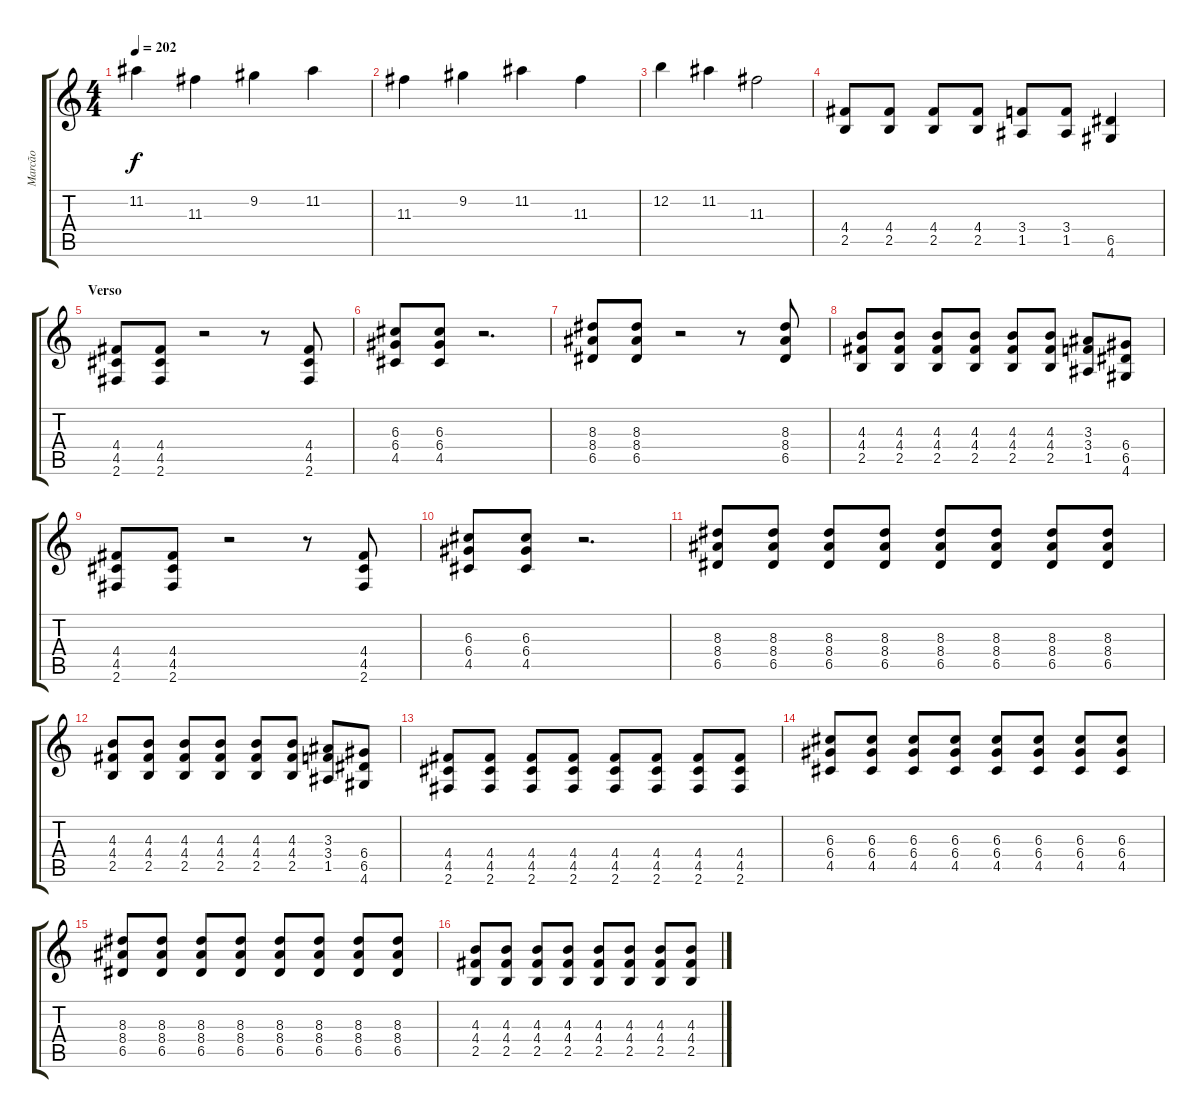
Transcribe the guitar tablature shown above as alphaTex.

\track ("Marcão" "Marcão") {instrument distortionguitar}
\staff {score tabs}
\tuning (E4 B3 G3 D3 A2 E2) {hide}
\ts (4 4)
\tempo 202
\clef g2
\ks c
11.2.4{dy f} 11.3.4 9.2.4 11.2.4 |
11.3.4 9.2.4 11.2.4 11.3.4 |
12.2.4 11.2.4 11.3.2 |
(4.4 2.5).8{instrument electricguitarmuted} (4.4 2.5).8 (4.4 2.5).8 (4.4 2.5).8 (3.4 1.5).8 (3.4 1.5).8 (6.5 4.6).4 |
\section ("" "Verso")
(4.4 4.5 2.6).8{instrument distortionguitar} (4.4 4.5 2.6).8 r.2 r.8 (4.4 4.5 2.6).8{instrument electricguitarmuted} |
(6.3 6.4 4.5).8 (6.3 6.4 4.5).8 r.2{d} |
(8.3 8.4 6.5).8 (8.3 8.4 6.5).8 r.2 r.8 (8.3 8.4 6.5).8 |
(4.3 4.4 2.5).8{instrument electricguitarmuted} (4.3 4.4 2.5).8 (4.3 4.4 2.5).8 (4.3 4.4 2.5).8 (4.3 4.4 2.5).8 (4.3 4.4 2.5).8 (3.3 3.4 1.5).8 (6.4 6.5 4.6).8 |
(4.4 4.5 2.6).8{instrument electricguitarmuted} (4.4 4.5 2.6).8 r.2 r.8 (4.4 4.5 2.6).8{instrument electricguitarmuted} |
(6.3 6.4 4.5).8 (6.3 6.4 4.5).8 r.2{d} |
(8.3 8.4 6.5).8 (8.3 8.4 6.5).8 (8.3 8.4 6.5).8 (8.3 8.4 6.5).8 (8.3 8.4 6.5).8 (8.3 8.4 6.5).8 (8.3 8.4 6.5).8 (8.3 8.4 6.5).8 |
(4.3 4.4 2.5).8{instrument electricguitarmuted} (4.3 4.4 2.5).8 (4.3 4.4 2.5).8 (4.3 4.4 2.5).8 (4.3 4.4 2.5).8 (4.3 4.4 2.5).8 (3.3 3.4 1.5).8 (6.4 6.5 4.6).8 |
(4.4 4.5 2.6).8{instrument electricguitarmuted} (4.4 4.5 2.6).8 (4.4 4.5 2.6).8 (4.4 4.5 2.6).8 (4.4 4.5 2.6).8 (4.4 4.5 2.6).8 (4.4 4.5 2.6).8 (4.4 4.5 2.6).8 |
(6.3 6.4 4.5).8 (6.3 6.4 4.5).8 (6.3 6.4 4.5).8 (6.3 6.4 4.5).8 (6.3 6.4 4.5).8 (6.3 6.4 4.5).8 (6.3 6.4 4.5).8 (6.3 6.4 4.5).8 |
(8.3 8.4 6.5).8 (8.3 8.4 6.5).8 (8.3 8.4 6.5).8 (8.3 8.4 6.5).8 (8.3 8.4 6.5).8 (8.3 8.4 6.5).8 (8.3 8.4 6.5).8 (8.3 8.4 6.5).8 |
(4.3 4.4 2.5).8 (4.3 4.4 2.5).8 (4.3 4.4 2.5).8 (4.3 4.4 2.5).8 (4.3 4.4 2.5).8 (4.3 4.4 2.5).8 (4.3 4.4 2.5).8 (4.3 4.4 2.5).8
